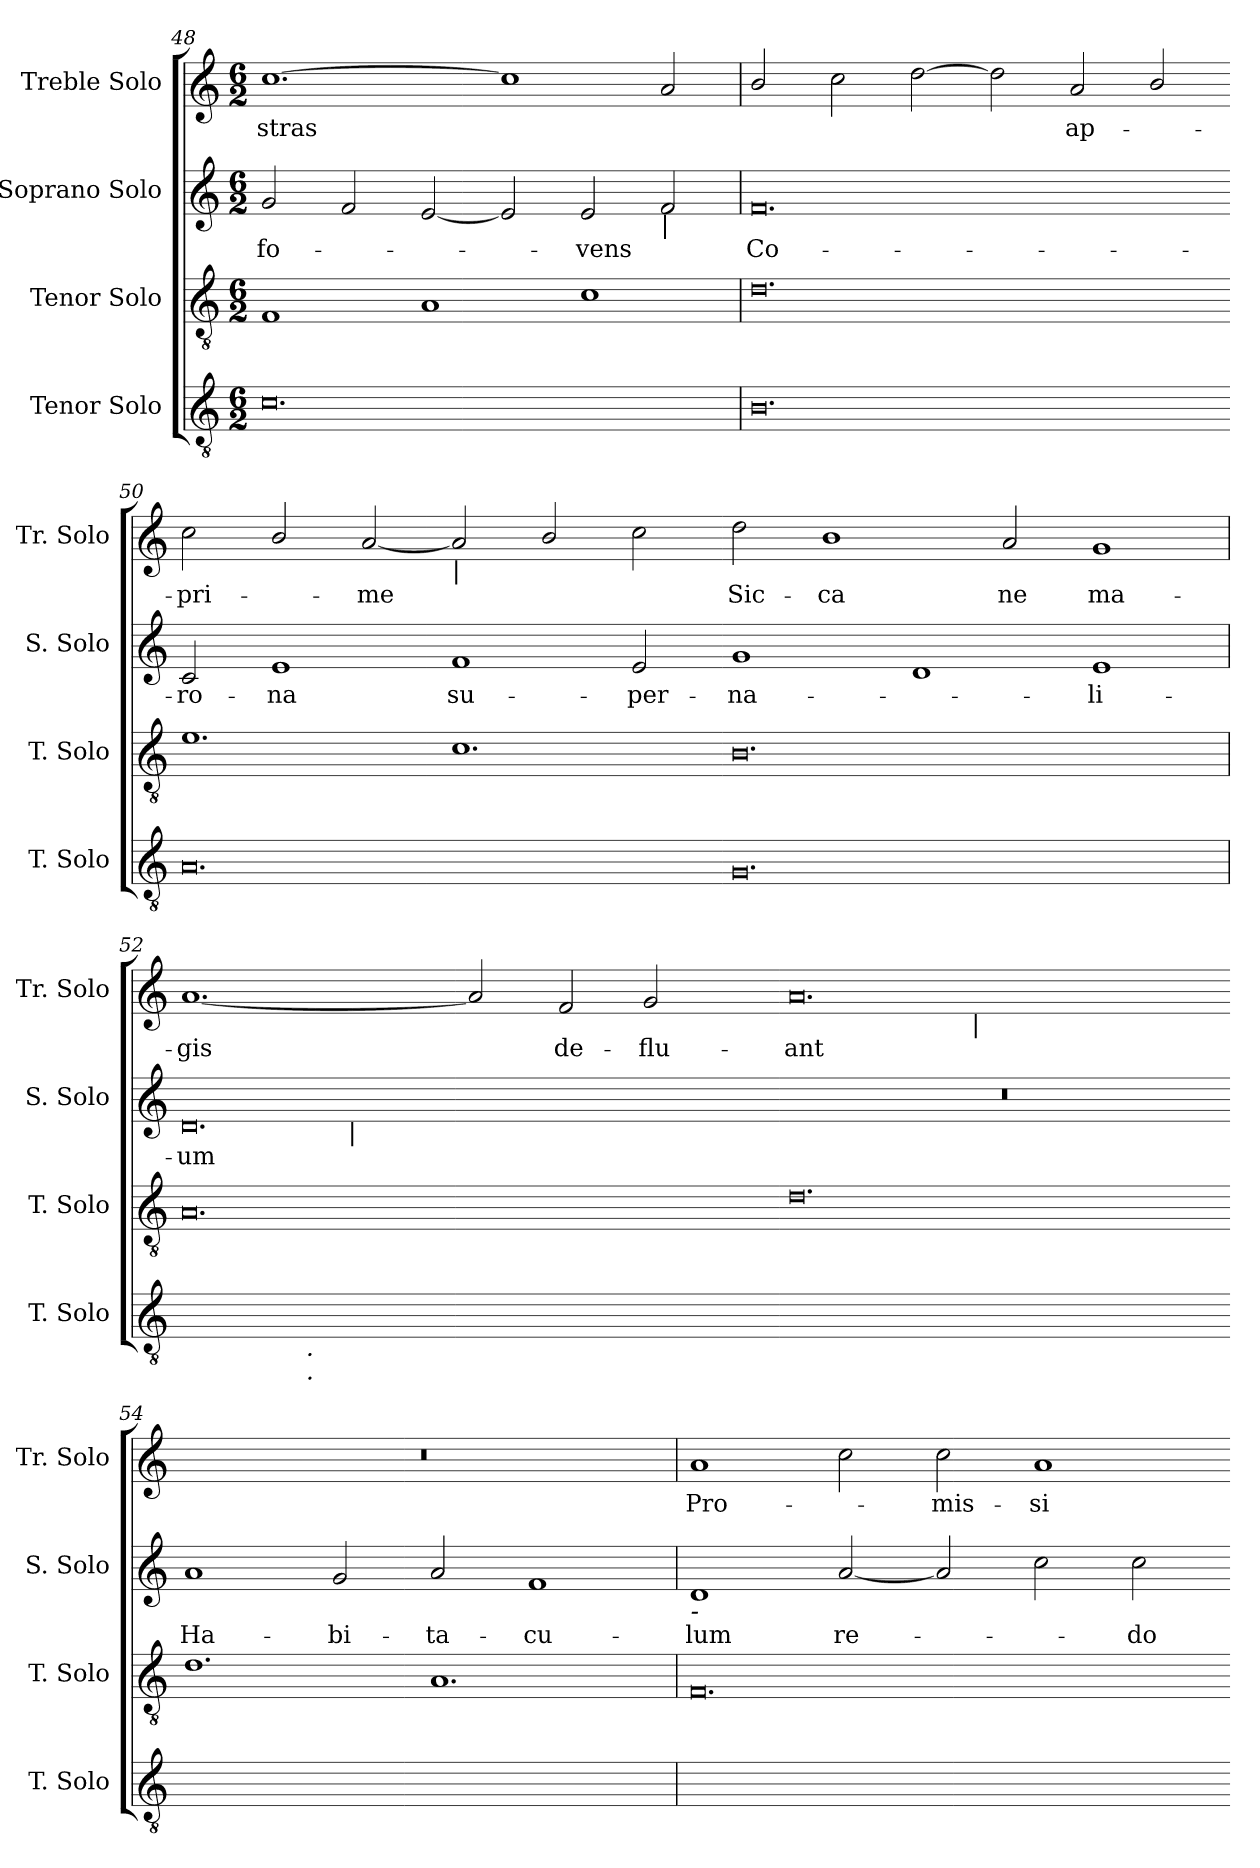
**kern	**kern	**kern	**text	**kern	**text
*part4	*part3	*part2	*part2	*part1	*part1
*staff4	*staff3	*staff2	*staff2	*staff1	*staff1
*I"Tenor Solo	*I"Tenor Solo	*I"Soprano Solo	*	*I"Treble Solo	*
*I'T. Solo	*I'T. Solo	*I'S. Solo	*	*I'Tr. Solo	*
*clefGv2	*clefGv2	*clefG2	*	*clefG2	*
*ITrd7c12	*ITrd7c12	*	*	*	*
*k[]	*k[]	*k[]	*	*k[]	*
*C:	*C:	*C:	*	*C:	*
*M6/2	*M6/2	*M6/2	*	*M6/2	*
=48	=48	=48	=48	=48	=48
!	!	!	!LO:LY:b:color=#000000	!	!
!	!	!	!	!	!LO:LY:b:color=#000000
0.Ci	1FFi	2gi/	-fo-	[>1.cci	-stras
.	.	2fi/	.	.	.
.	1AAi	[<2ei/	.	.	.
.	.	2ei/]	.	1cci]	.
!	!	!	!LO:LY:b:color=#000000	!	!
.	1Ci	2ei/	-vens	.	.
!	!	!LO:TX:b:i:t=|	!	!	!
.	.	2fi/	.	2ai/	.
!!LO:PB:g=z
=49	=49	=49	=49	=49	=49
!	!	!	!LO:LY:b:color=#000000	!	!
0.BBi	0.Di	0.fi	Co-	2bi/	.
.	.	.	.	2cci\	.
.	.	.	.	[>2ddi\	.
.	.	.	.	2ddi\]	.
!	!	!	!	!	!LO:LY:b:color=#000000
.	.	.	.	2ai/	ap-
.	.	.	.	2bi/	.
=50-	=50-	=50-	=50-	=50-	=50-
!	!	!	!LO:LY:b:color=#000000	!	!
!	!	!	!	!	!LO:LY:b:color=#000000
0.AAi	1.Ei	2ci/	-ro-	2cci\	-pri-
!	!	!	!LO:LY:b:color=#000000	!	!
.	.	1ei	-na	2bi/	.
!	!	!	!	!	!LO:LY:b:color=#000000
.	.	.	.	[<2ai/	-me
!	!	!	!	!LO:TX:b:i:t=|	!
!	!	!	!LO:LY:b:color=#000000	!	!
.	1.Ci	1fi	su-	2ai/]	.
.	.	.	.	2bi/	.
!	!	!	!LO:LY:b:color=#000000	!	!
.	.	2ei/	-per-	2cci\	.
=51-	=51-	=51-	=51-	=51-	=51-
!	!	!	!LO:LY:b:color=#000000	!	!
!	!	!	!	!	!LO:LY:b:color=#000000
0.GGi	0.BBi	1gi	-na-	2ddi\	Sic-
!	!	!	!	!	!LO:LY:b:color=#000000
.	.	.	.	1bi	-ca
.	.	1di	.	.	.
!	!	!	!	!	!LO:LY:b:color=#000000
.	.	.	.	2ai/	ne
!	!	!	!LO:LY:b:color=#000000	!	!
!	!	!	!	!	!LO:LY:b:color=#000000
.	.	1ei	-li-	1gi	ma-
=52	=52	=52	=52	=52	=52
!	!	!	!LO:LY:b:color=#000000	!	!
!	!	!	!	!	!LO:LY:b:color=#000000
*^	*	*^	*	*	*
[<0.DDiyy	4ryy	0.AAi	0.di	2ryy	-um	[<1.ai	-gis
.	8ryy	.	.	.	.	.	.
.	16ryy	.	.	.	.	.	.
.	32ryy	.	.	.	.	.	.
.	128ryy	.	.	.	.	.	.
.	1024ryy	.	.	.	.	.	.
!	!LO:TX:b:i:t=.	!	!	!	!	!	!
!	!LO:TX:b:i:t=.	!	!	!	!	!	!
.	1ryy	.	.	.	.	.	.
.	.	.	.	32ryy	.	.	.
.	.	.	.	64ryy	.	.	.
.	.	.	.	128ryy	.	.	.
.	.	.	.	512ryy	.	.	.
!	!	!	!	!LO:TX:b:i:t=|	!	!	!
.	.	.	.	1ryy	.	.	.
.	1ryy	.	.	.	.	.	.
.	.	.	.	.	.	2ai/]	.
.	.	.	.	1ryy	.	.	.
!	!	!	!	!	!	!	!LO:LY:b:color=#000000
.	.	.	.	.	.	2fi/	de-
.	2ryy	.	.	.	.	.	.
!	!	!	!	!	!	!	!LO:LY:b:color=#000000
.	.	.	.	.	.	2gi/	-flu-
.	.	.	.	4ryy	.	.	.
.	.	.	.	8ryy	.	.	.
.	.	.	.	16ryy	.	.	.
.	64ryy	.	.	.	.	.	.
.	256..ryy	.	.	.	.	.	.
.	.	.	.	256.ryy	.	.	.
=53-	=53-	=53-	=53-	=53-	=53-	=53-	=53-
!	!	!	!LO:N:vis=1	!	!	!	!
*v	*v	*	*v	*v	*	*	*
*^	*	*^	*	*	*
!	!	!	!	!	!	!	!LO:LY:b:color=#000000
*v	*v	*	*v	*v	*	*^	*
0.DDiyy_<	0.Di	0.r	.	0.ai	2ryy	-ant
.	.	.	.	.	4ryy	.
.	.	.	.	.	8ryy	.
.	.	.	.	.	32ryy	.
.	.	.	.	.	64ryy	.
.	.	.	.	.	512ryy	.
!	!	!	!	!	!LO:TX:b:i:t=|	!
.	.	.	.	.	1ryy	.
.	.	.	.	.	1ryy	.
.	.	.	.	.	16ryy	.
.	.	.	.	.	128..ryy	.
*	*	*	*	*v	*v	*
=54-	=54-	=54-	=54-	=54-	=54-
*	*	*	*	*^	*
!	!	!	!LO:LY:b:color=#000000	!LO:N:vis=1	!	!
*	*	*	*	*v	*v	*
0.DDiyy]	1.Di	1ai	Ha-	0.r	.
!	!	!	!LO:LY:b:color=#000000	!	!
.	.	2gi/	-bi-	.	.
!	!	!	!LO:LY:b:color=#000000	!	!
.	1.AAi	2ai/	-ta-	.	.
!	!	!	!LO:LY:b:color=#000000	!	!
.	.	1fi	-cu-	.	.
!!LO:LB:g=z
=55	=55	=55	=55	=55	=55
!LO:N:vis=1	!	!	!	!	!
!	!	!	!LO:LY:b:color=#000000	!	!
!	!	!LO:TX:b:i:t=-	!	!	!
!	!	!	!	!	!LO:LY:b:color=#000000
0.ryy	0.FFi	1di	-lum	1ai	Pro-
!	!	!	!LO:LY:b:color=#000000	!	!
.	.	[<2ai/	re-	2cci\	.
!	!	!	!	!	!LO:LY:b:color=#000000
.	.	2ai/]	.	2cci\	-mis-
!	!	!	!	!	!LO:LY:b:color=#000000
.	.	2cci\	.	1ai	-si-
!	!	!	!LO:LY:b:color=#000000	!	!
.	.	2cci\	-do-	.	.
=-	=-	=-	=-	=-	=-
*-	*-	*-	*-	*-	*-
